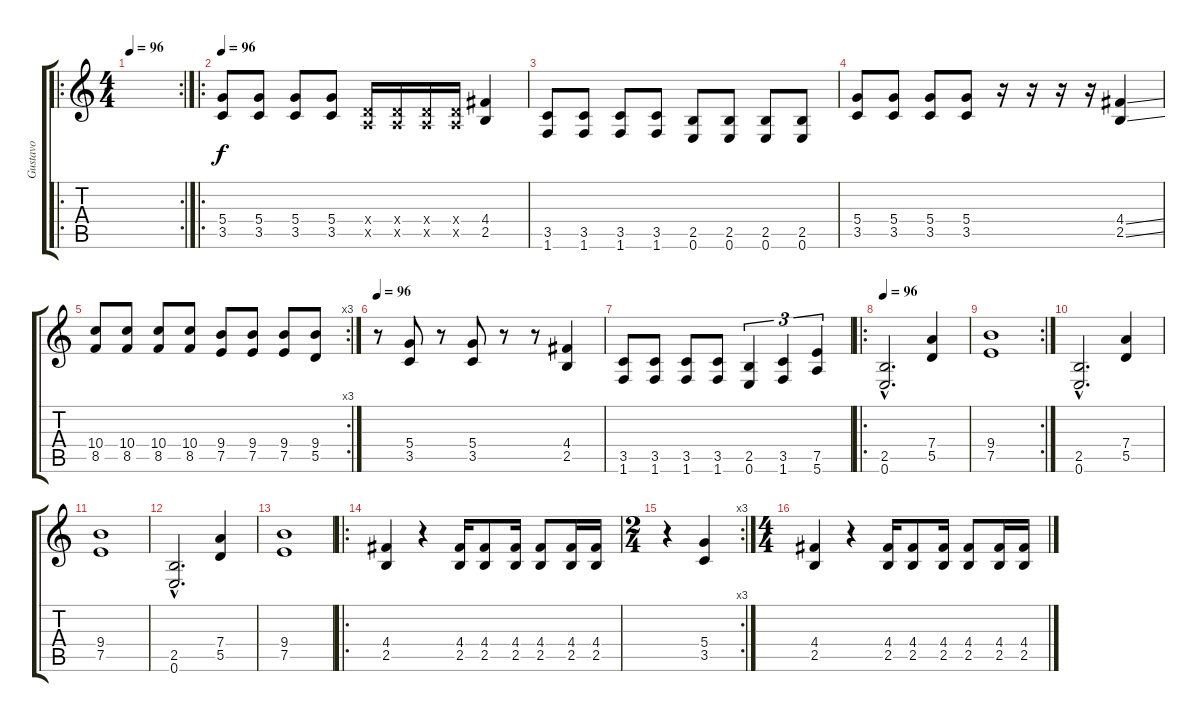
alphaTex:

\track ("Gustavo" "Gustavo") {instrument distortionguitar}
\staff {score tabs}
\tuning (E4 B3 G3 D3 A2 E2) {hide}
\ro
\rc 2
\ts (4 4)
\tempo 96
\clef g2
\ks c
|
\ro
\tempo 96
(5.4 3.5).8 (5.4 3.5).8 (5.4 3.5).8 (5.4 3.5).8 (0.4{x} 0.5{x}).16 (0.4{x} 0.5{x}).16 (0.4{x} 0.5{x}).16 (0.4{x} 0.5{x}).16 (4.4 2.5).4 |
(3.5 1.6).8 (3.5 1.6).8 (3.5 1.6).8 (3.5 1.6).8 (2.5 0.6).8 (2.5 0.6).8 (2.5 0.6).8 (2.5 0.6).8 |
(5.4 3.5).8 (5.4 3.5).8 (5.4 3.5).8 (5.4 3.5).8 r.16 r.16 r.16 r.16 (4.4{ss} 2.5{ss}).4 |
\rc 3
(10.4 8.5).8 (10.4 8.5).8 (10.4 8.5).8 (10.4 8.5).8 (9.4 7.5).8 (9.4 7.5).8 (9.4 7.5).8 (9.4 5.5).8 |
\tempo 96
r.8 (5.4 3.5).8 r.8 (5.4 3.5).8 r.8 r.8 (4.4 2.5).4 |
(3.5 1.6).8 (3.5 1.6).8 (3.5 1.6).8 (3.5 1.6).8 (2.5 0.6).4{tu (3 2)} (3.5 1.6).4{tu (3 2)} (7.5 5.6).4{tu (3 2)} |
\ro
\tempo 96
(2.5{hac} 0.6{hac}).2{d} (7.4 5.5).4 |
\rc 2
(9.4 7.5).1 |
(2.5{hac} 0.6{hac}).2{d} (7.4 5.5).4 |
(9.4 7.5).1 |
(2.5{hac} 0.6{hac}).2{d} (7.4 5.5).4 |
(9.4 7.5).1 |
\ro
(4.4 2.5).4 r.4 (4.4 2.5).16 (4.4 2.5).8 (4.4 2.5).16 (4.4 2.5).8 (4.4 2.5).16 (4.4 2.5).16 |
\rc 3
\ts (2 4)
r.4 (5.4 3.5).4 |
\ts (4 4)
(4.4 2.5).4 r.4 (4.4 2.5).16 (4.4 2.5).8 (4.4 2.5).16 (4.4 2.5).8 (4.4 2.5).16 (4.4 2.5).16
